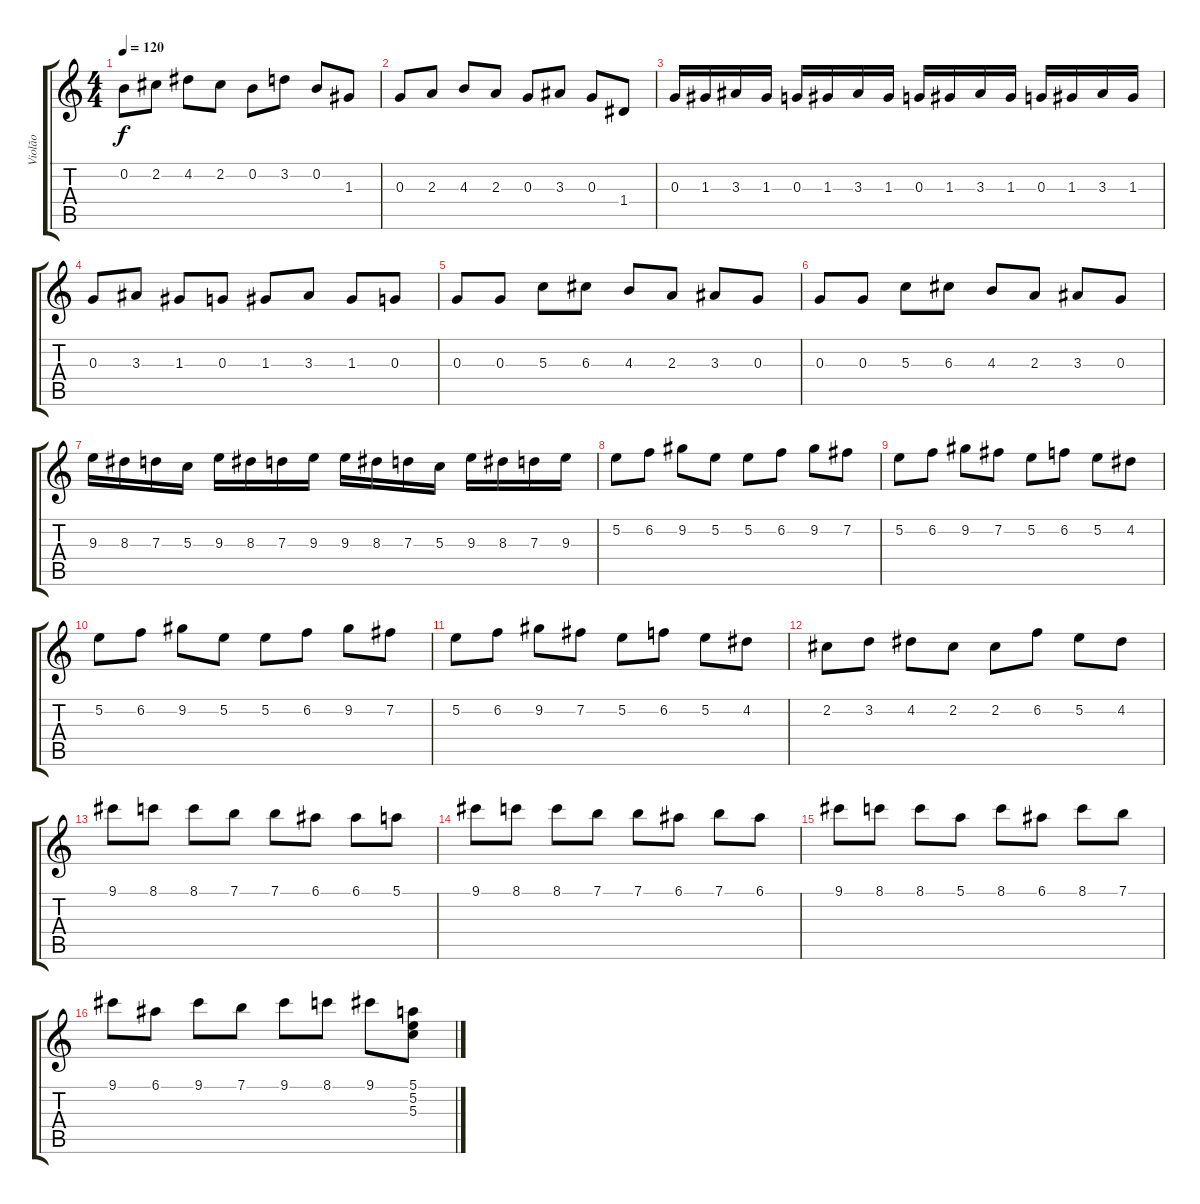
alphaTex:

\track ("Violão" "Violão") {instrument acousticguitarsteel}
\staff {score tabs}
\tuning (E4 B3 G3 D3 A2 E2) {hide}
\ts (4 4)
\tempo 120
\clef g2
\ks c
0.2.8{dy f} 2.2.8 4.2.8 2.2.8 0.2.8 3.2.8 0.2.8 1.3.8 |
0.3.8 2.3.8 4.3.8 2.3.8 0.3.8 3.3.8 0.3.8 1.4.8 |
0.3.16 1.3.16 3.3.16 1.3.16 0.3.16 1.3.16 3.3.16 1.3.16 0.3.16 1.3.16 3.3.16 1.3.16 0.3.16 1.3.16 3.3.16 1.3.16 |
0.3.8 3.3.8 1.3.8 0.3.8 1.3.8 3.3.8 1.3.8 0.3.8 |
0.3.8 0.3.8 5.3.8 6.3.8 4.3.8 2.3.8 3.3.8 0.3.8 |
0.3.8 0.3.8 5.3.8 6.3.8 4.3.8 2.3.8 3.3.8 0.3.8 |
9.3.16 8.3.16 7.3.16 5.3.16 9.3.16 8.3.16 7.3.16 9.3.16 9.3.16 8.3.16 7.3.16 5.3.16 9.3.16 8.3.16 7.3.16 9.3.16 |
5.2.8 6.2.8 9.2.8 5.2.8 5.2.8 6.2.8 9.2.8 7.2.8 |
5.2.8 6.2.8 9.2.8 7.2.8 5.2.8 6.2.8 5.2.8 4.2.8 |
5.2.8 6.2.8 9.2.8 5.2.8 5.2.8 6.2.8 9.2.8 7.2.8 |
5.2.8 6.2.8 9.2.8 7.2.8 5.2.8 6.2.8 5.2.8 4.2.8 |
2.2.8 3.2.8 4.2.8 2.2.8 2.2.8 6.2.8 5.2.8 4.2.8 |
9.1.8 8.1.8 8.1.8 7.1.8 7.1.8 6.1.8 6.1.8 5.1.8 |
9.1.8 8.1.8 8.1.8 7.1.8 7.1.8 6.1.8 7.1.8 6.1.8 |
9.1.8 8.1.8 8.1.8 5.1.8 8.1.8 6.1.8 8.1.8 7.1.8 |
9.1.8 6.1.8 9.1.8 7.1.8 9.1.8 8.1.8 9.1.8 (5.1 5.2 5.3).8
